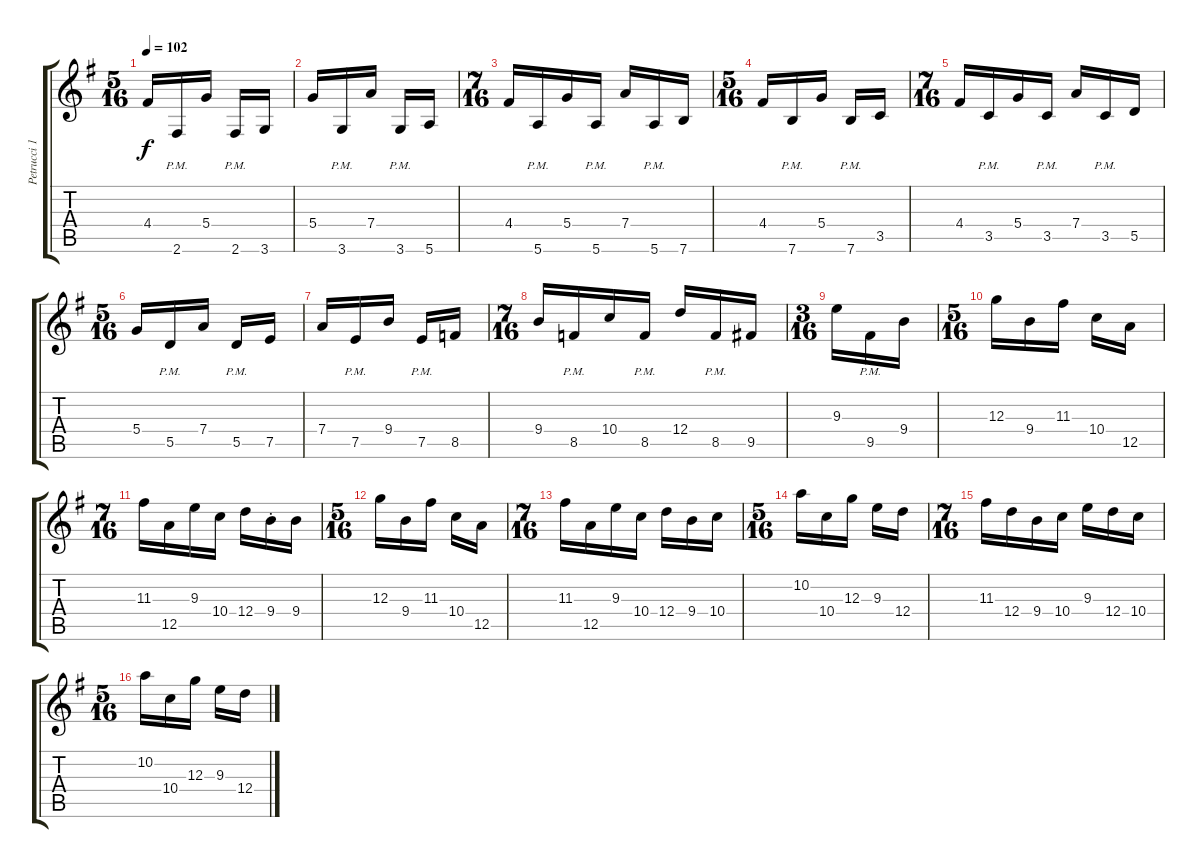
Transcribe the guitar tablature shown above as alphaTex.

\track ("Petrucci 1" "Petrucci 1") {instrument overdrivenguitar}
\staff {score tabs}
\tuning (E4 B3 G3 D3 A2 E2) {hide}
\ts (5 16)
\tempo 102
\clef g2
\ks eminor
4.4.16{dy f} 2.6{pm}.16 5.4.16 2.6{pm}.16 3.6.16 |
5.4.16 3.6{pm}.16 7.4.16 3.6{pm}.16 5.6.16 |
\ts (7 16)
4.4.16 5.6{pm}.16 5.4.16 5.6{pm}.16 7.4.16 5.6{pm}.16 7.6.16 |
\ts (5 16)
4.4.16 7.6{pm}.16 5.4.16 7.6{pm}.16 3.5.16 |
\ts (7 16)
4.4.16 3.5{pm}.16 5.4.16 3.5{pm}.16 7.4.16 3.5{pm}.16 5.5.16 |
\ts (5 16)
5.4.16 5.5{pm}.16 7.4.16 5.5{pm}.16 7.5.16 |
7.4.16 7.5{pm}.16 9.4.16 7.5{pm}.16 8.5.16 |
\ts (7 16)
9.4.16 8.5{pm}.16 10.4.16 8.5{pm}.16 12.4.16 8.5{pm}.16 9.5.16 |
\ts (3 16)
9.3.16 9.5{pm}.16 9.4.16 |
\ts (5 16)
12.3.16 9.4.16 11.3.16 10.4.16 12.5.16 |
\ts (7 16)
11.3.16 12.5.16 9.3.16 10.4.16 12.4.16 9.4{st}.16 9.4.16 |
\ts (5 16)
12.3.16 9.4.16 11.3.16 10.4.16 12.5.16 |
\ts (7 16)
11.3.16 12.5.16 9.3.16 10.4.16 12.4.16 9.4.16 10.4.16 |
\ts (5 16)
10.2.16 10.4.16 12.3.16 9.3.16 12.4.16 |
\ts (7 16)
11.3.16 12.4.16 9.4.16 10.4.16 9.3.16 12.4.16 10.4.16 |
\ts (5 16)
10.2.16 10.4.16 12.3.16 9.3.16 12.4.16
